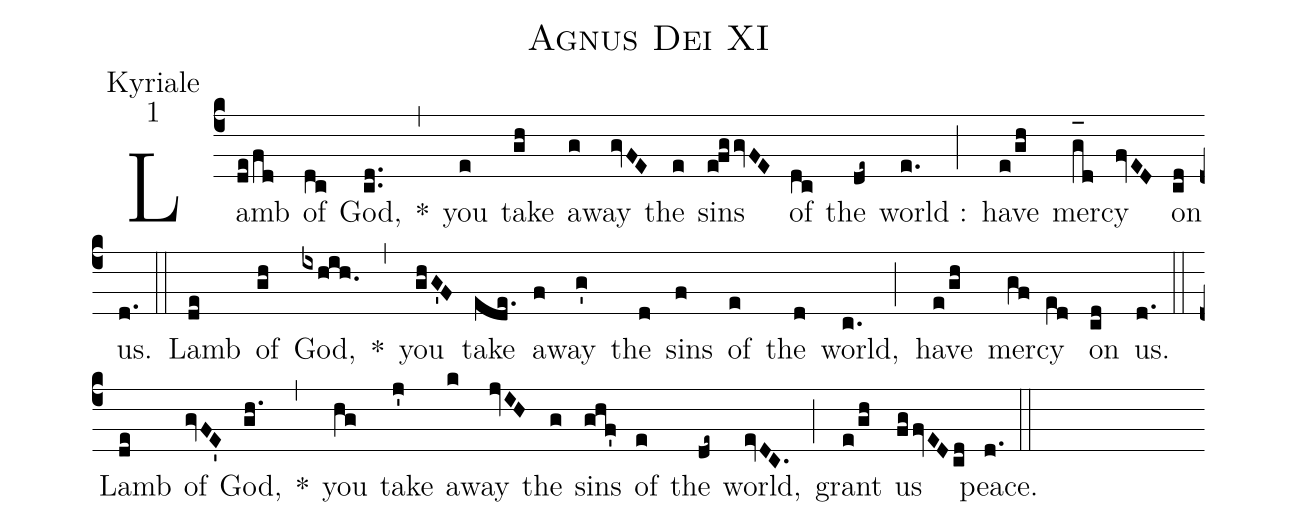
name:Agnus Dei XI;
office-part:Kyriale;
mode:1;
%%
(c4) Lamb(de/fd) of(dc) God,(c.d.) *(,) you(e) take(gh) a(g)way(gvFE) the(e) sins(efggvFE) of(dc) the(de~) world :(e.) (;) have(e/gh) mer(g_[oh:h]d)cy(fvED) on(cd) us.(d.) (::)
Lamb(de) of(gh) God,(ixhih.) *(,) you(ghG'F) take(ede.) a(f)way(g') the(d) sins(f) of(e) the(d) world,(c.) (;) have(e/gh) mer(gf)cy(e[ll:1]d) on(cd) us.(d.) (::)
Lamb(de) of(gvFE') God,(gh.) *(,) you(hg) take(j') a(k)way(jvIH) the(g) sins(ghf') of(e) the(de~) world,(evDC.) (;) grant(e/gh) us(fgfvEDcd) peace.(d.) (::)
